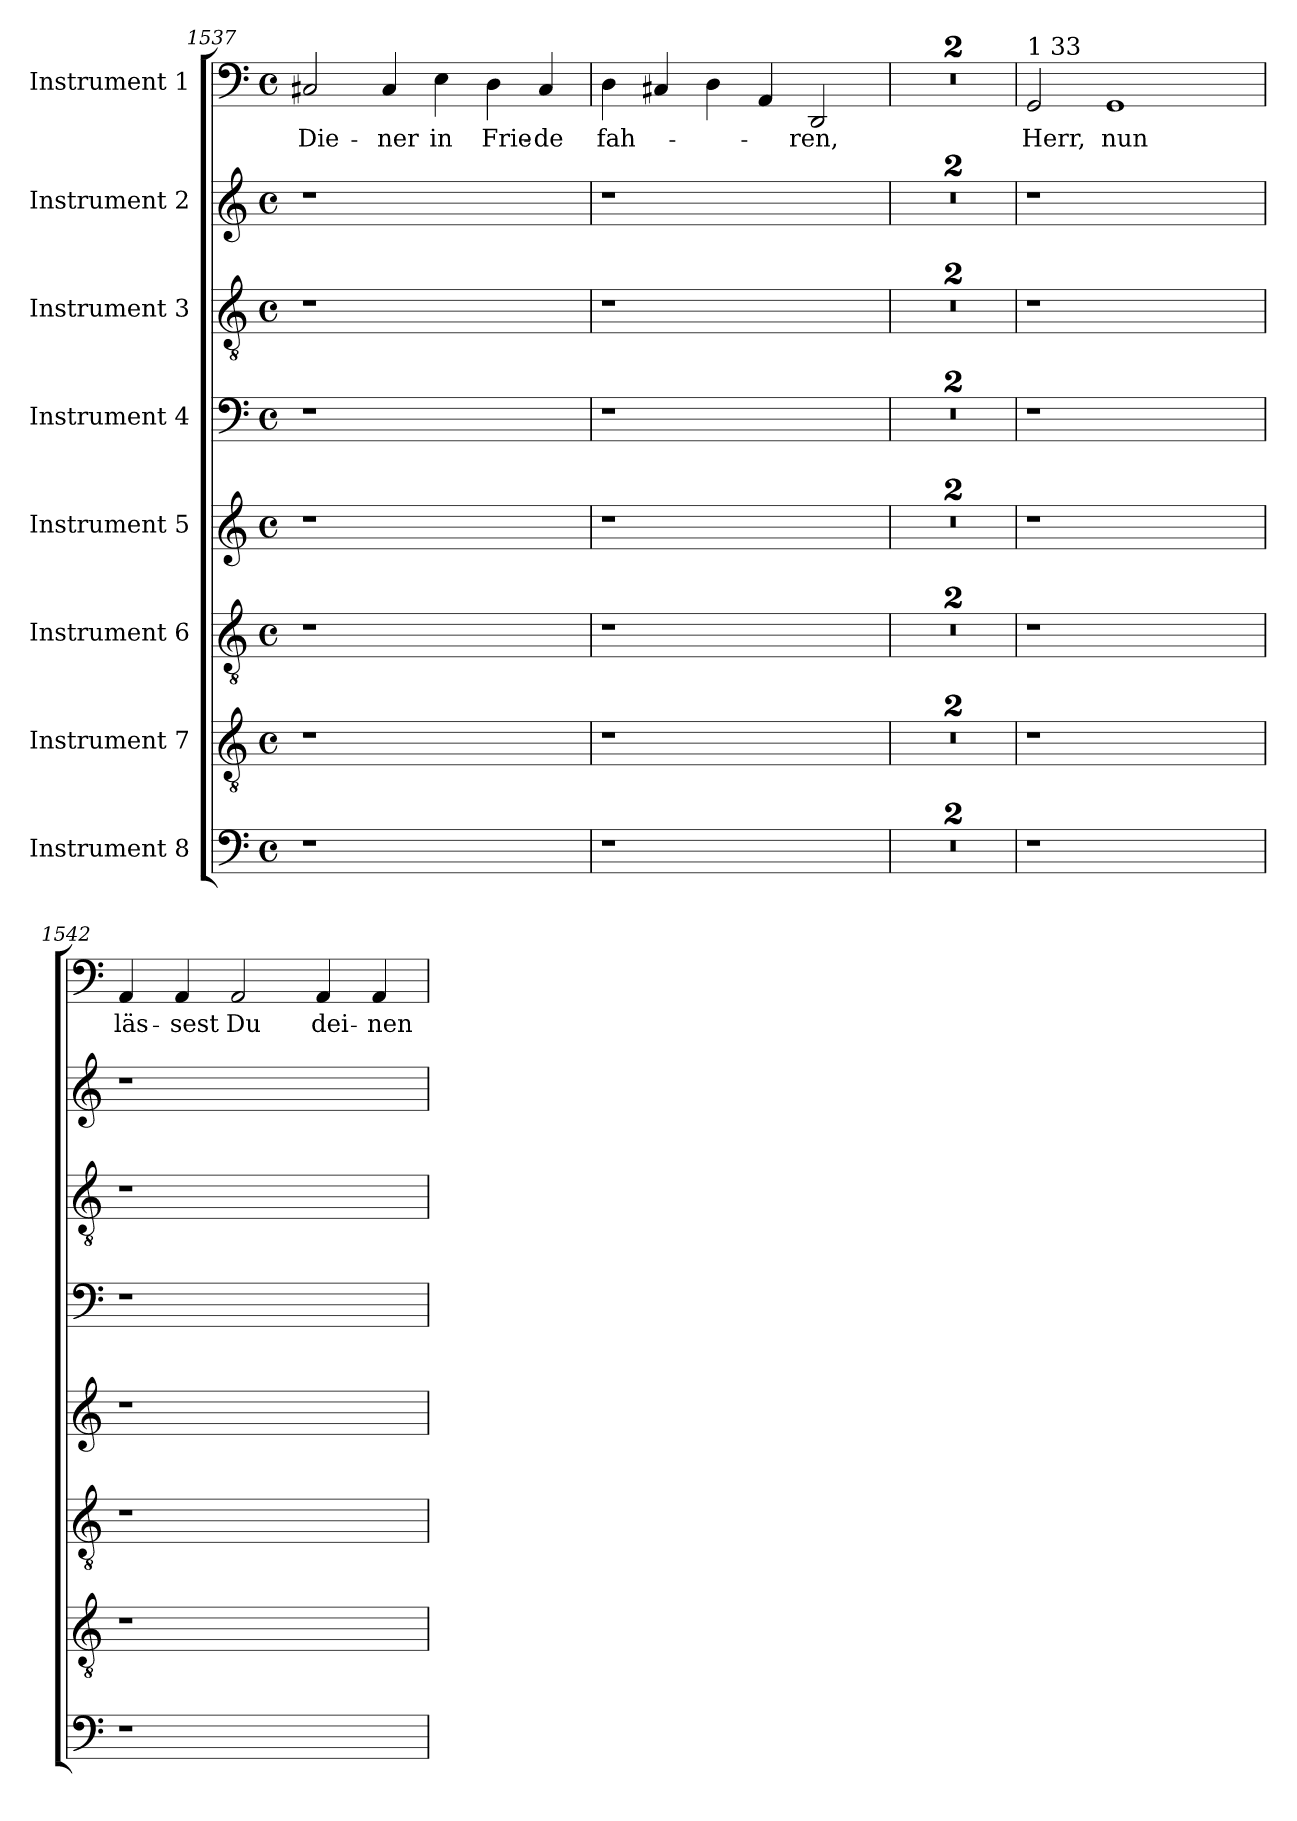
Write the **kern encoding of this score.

**kern	**kern	**kern	**kern	**kern	**kern	**kern	**kern	**text
*part8	*part7	*part6	*part5	*part4	*part3	*part2	*part1	*part1
*staff8	*staff7	*staff6	*staff5	*staff4	*staff3	*staff2	*staff1	*staff1
*I"Instrument 8	*I"Instrument 7	*I"Instrument 6	*I"Instrument 5	*I"Instrument 4	*I"Instrument 3	*I"Instrument 2	*I"Instrument 1	*
*clefF4	*clefGv2	*clefGv2	*clefG2	*clefF4	*clefGv2	*clefG2	*clefF4	*
*M4/4	*M4/4	*M4/4	*M4/4	*M4/4	*M4/4	*M4/4	*M4/4	*
*met(c)	*met(c)	*met(c)	*met(c)	*met(c)	*met(c)	*met(c)	*met(c)	*
=1537	=1537	=1537	=1537	=1537	=1537	=1537	=1537	=1537
!	!	!	!	!	!	!	!	!LO:LY:b:cj
1r	1r	1r	1r	1r	1r	1r	2C#X/	Die-
!	!	!	!	!	!	!	!	!LO:LY:b:cj
.	.	.	.	.	.	.	4C#/	-ner
!	!	!	!	!	!	!	!	!LO:LY:b:cj
.	.	.	.	.	.	.	4E\	in
!	!	!	!	!	!	!	!	!LO:LY:b:cj
2ryy	2ryy	2ryy	2ryy	2ryy	2ryy	2ryy	4D\	Frie-
!	!	!	!	!	!	!	!	!LO:LY:b:rj
.	.	.	.	.	.	.	4C#/	-de
=1538	=1538	=1538	=1538	=1538	=1538	=1538	=1538	=1538
!	!	!	!	!	!	!	!	!LO:LY:b:cj
1r	1r	1r	1r	1r	1r	1r	4D\	fah-
.	.	.	.	.	.	.	4C#X/	.
.	.	.	.	.	.	.	4D\	.
.	.	.	.	.	.	.	4AA/	.
!	!	!	!	!	!	!	!	!LO:LY:b:cj
2ryy	2ryy	2ryy	2ryy	2ryy	2ryy	2ryy	2DD/	-ren,
=1539	=1539	=1539	=1539	=1539	=1539	=1539	=1539	=1539
1r	1r	1r	1r	1r	1r	1r	1r	.
=1540	=1540	=1540	=1540	=1540	=1540	=1540	=1540	=1540
1r	1r	1r	1r	1r	1r	1r	1r	.
!!LO:LB:g=z
=1541	=1541	=1541	=1541	=1541	=1541	=1541	=1541	=1541
!	!	!	!	!	!	!	!LO:TX:a:t=1 33	!
!	!	!	!	!	!	!	!	!LO:LY:b:cj
1r	1r	1r	1r	1r	1r	1r	2GG/	Herr,
!	!	!	!	!	!	!	!	!LO:LY:b:cj
.	.	.	.	.	.	.	1GG	nun
2ryy	2ryy	2ryy	2ryy	2ryy	2ryy	2ryy	.	.
=1542	=1542	=1542	=1542	=1542	=1542	=1542	=1542	=1542
!	!	!	!	!	!	!	!	!LO:LY:b
1r	1r	1r	1r	1r	1r	1r	4AA/	läs-
!	!	!	!	!	!	!	!	!LO:LY:b:rj
.	.	.	.	.	.	.	4AA/	-sest
!	!	!	!	!	!	!	!	!LO:LY:b:cj
.	.	.	.	.	.	.	2AA/	Du
!	!	!	!	!	!	!	!	!LO:LY:b
2ryy	2ryy	2ryy	2ryy	2ryy	2ryy	2ryy	4AA/	dei-
!	!	!	!	!	!	!	!	!LO:LY:b:rj
.	.	.	.	.	.	.	4AA/	-nen
=	=	=	=	=	=	=	=	=
*-	*-	*-	*-	*-	*-	*-	*-	*-
